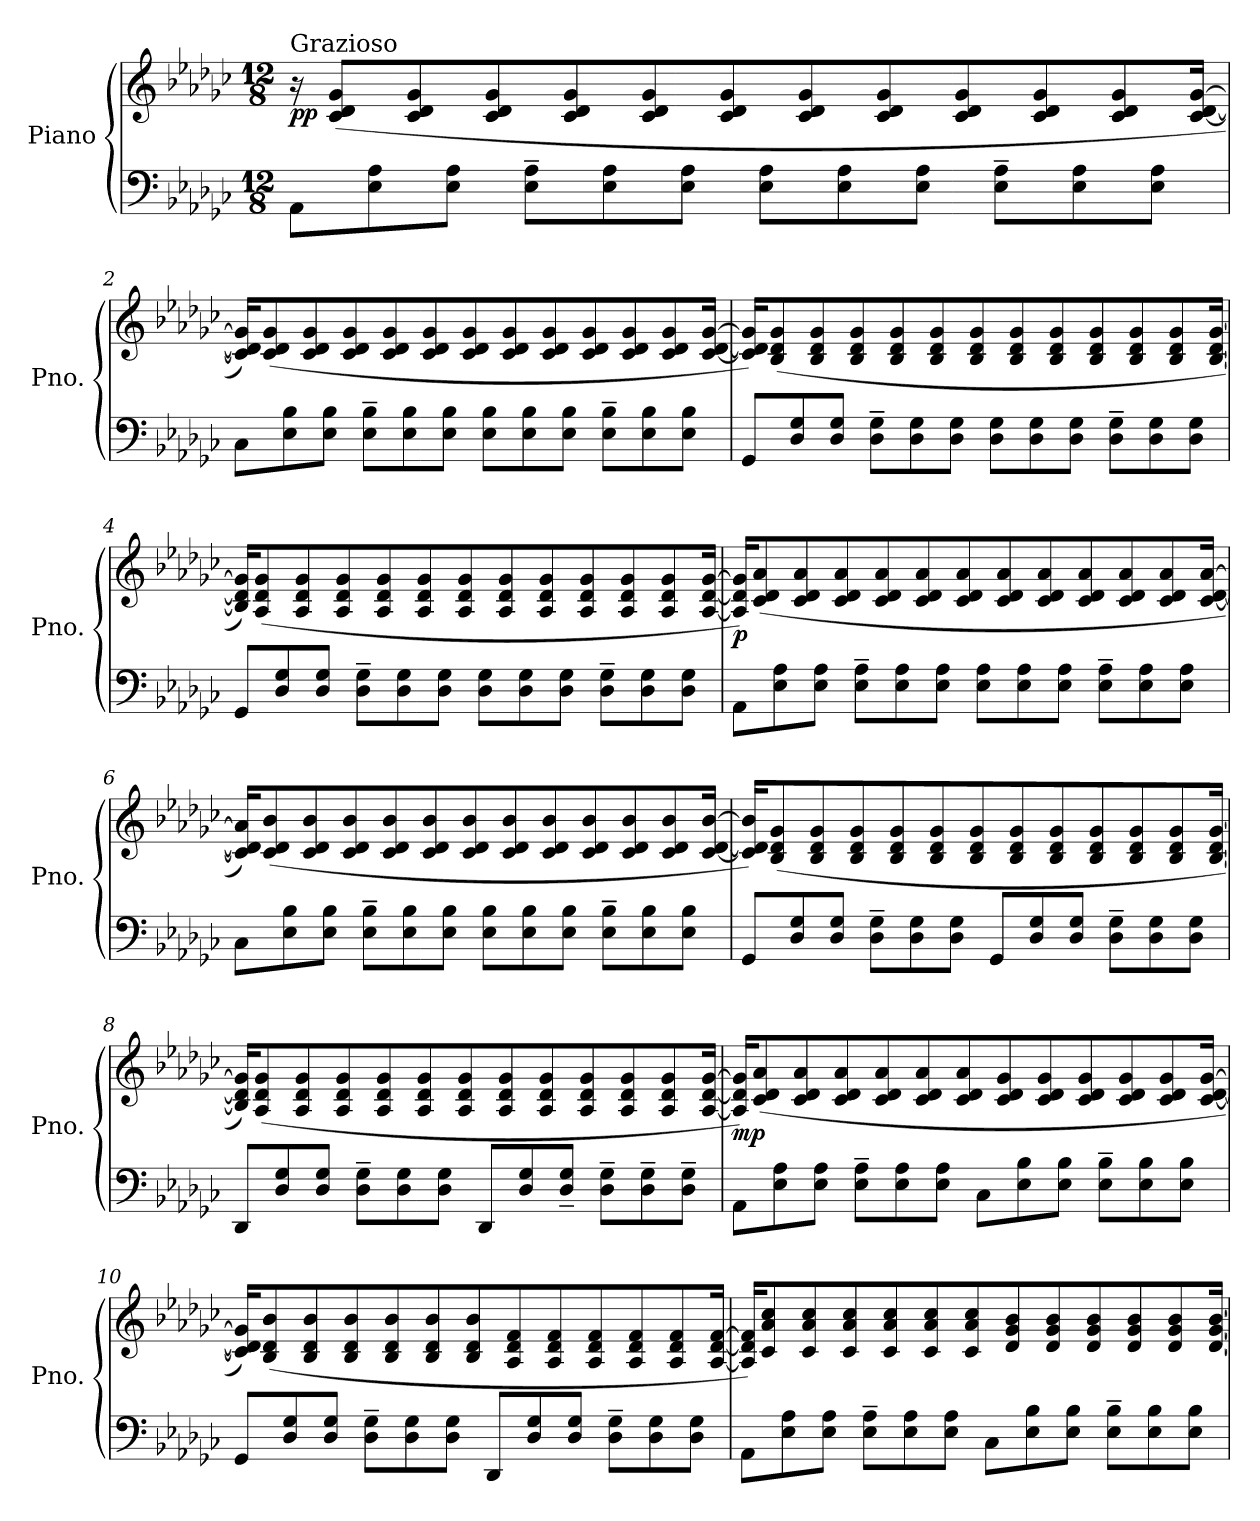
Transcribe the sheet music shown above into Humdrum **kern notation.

**kern	**kern	**dynam
*part1	*part1	*part1
*staff2	*staff1	*staff1/2
*I"Piano	*	*
*I'Pno.	*	*
*clefF4	*clefG2	*
*k[b-e-a-d-g-c-]	*k[b-e-a-d-g-c-]	*
*M12/8	*M12/8	*
*MM100	*MM100	*
=1	=1	=1
!	!LO:TX:a:t=Grazioso	!
!	!	!LO:DY:b
8AA-\L	16r	pp
.	(>8c-/ 8d-/ 8g-/L	.
8E-\ 8A-\	.	.
.	8c-/ 8d-/ 8g-/	.
8E-\ 8A-\J	.	.
.	8c-/ 8d-/ 8g-/	.
8E-\~ 8A-\~L	.	.
.	8c-/ 8d-/ 8g-/	.
8E-\ 8A-\	.	.
.	8c-/ 8d-/ 8g-/	.
8E-\ 8A-\J	.	.
.	8c-/ 8d-/ 8g-/	.
8E-\ 8A-\L	.	.
.	8c-/ 8d-/ 8g-/	.
8E-\ 8A-\	.	.
.	8c-/ 8d-/ 8g-/	.
8E-\ 8A-\J	.	.
.	8c-/ 8d-/ 8g-/	.
8E-\~ 8A-\~L	.	.
.	8c-/ 8d-/ 8g-/	.
8E-\ 8A-\	.	.
.	8c-/ 8d-/ 8g-/	.
8E-\ 8A-\J	.	.
.	[16c-/ [16d-/ [16g-/Jk	.
=2	=2	=2
8C-\L	16c-/] 16d-/] 16g-/]KL)	.
.	(>8c-/ 8d-/ 8g-/	.
8E-\ 8B-\	.	.
.	8c-/ 8d-/ 8g-/	.
8E-\ 8B-\J	.	.
.	8c-/ 8d-/ 8g-/	.
8E-\~ 8B-\~L	.	.
.	8c-/ 8d-/ 8g-/	.
8E-\ 8B-\	.	.
.	8c-/ 8d-/ 8g-/	.
8E-\ 8B-\J	.	.
.	8c-/ 8d-/ 8g-/	.
8E-\ 8B-\L	.	.
.	8c-/ 8d-/ 8g-/	.
8E-\ 8B-\	.	.
.	8c-/ 8d-/ 8g-/	.
8E-\ 8B-\J	.	.
.	8c-/ 8d-/ 8g-/	.
8E-\~ 8B-\~L	.	.
.	8c-/ 8d-/ 8g-/	.
8E-\ 8B-\	.	.
.	8c-/ 8d-/ 8g-/	.
8E-\ 8B-\J	.	.
.	[16c-/ [16d-/ [16g-/Jk	.
!!LO:LB:g=z
=3	=3	=3
8GG-/L	16c-/] 16d-/] 16g-/]KL)	.
.	(>8B-/ 8d-/ 8g-/	.
8D-/ 8G-/	.	.
.	8B-/ 8d-/ 8g-/	.
8D-/ 8G-/J	.	.
.	8B-/ 8d-/ 8g-/	.
8D-\~ 8G-\~L	.	.
.	8B-/ 8d-/ 8g-/	.
8D-\ 8G-\	.	.
.	8B-/ 8d-/ 8g-/	.
8D-\ 8G-\J	.	.
.	8B-/ 8d-/ 8g-/	.
8D-\ 8G-\L	.	.
.	8B-/ 8d-/ 8g-/	.
8D-\ 8G-\	.	.
.	8B-/ 8d-/ 8g-/	.
8D-\ 8G-\J	.	.
.	8B-/ 8d-/ 8g-/	.
8D-\~ 8G-\~L	.	.
.	8B-/ 8d-/ 8g-/	.
8D-\ 8G-\	.	.
.	8B-/ 8d-/ 8g-/	.
8D-\ 8G-\J	.	.
.	[16B-/ [16d-/ [16g-/Jk	.
=4	=4	=4
8GG-/L	16B-/] 16d-/] 16g-/]KL)	.
.	(>8A-/ 8d-/ 8g-/	.
8D-/ 8G-/	.	.
.	8A-/ 8d-/ 8g-/	.
8D-/ 8G-/J	.	.
.	8A-/ 8d-/ 8g-/	.
8D-\~ 8G-\~L	.	.
.	8A-/ 8d-/ 8g-/	.
8D-\ 8G-\	.	.
.	8A-/ 8d-/ 8g-/	.
8D-\ 8G-\J	.	.
.	8A-/ 8d-/ 8g-/	.
8D-\ 8G-\L	.	.
.	8A-/ 8d-/ 8g-/	.
8D-\ 8G-\	.	.
.	8A-/ 8d-/ 8g-/	.
8D-\ 8G-\J	.	.
.	8A-/ 8d-/ 8g-/	.
8D-\~ 8G-\~L	.	.
.	8A-/ 8d-/ 8g-/	.
8D-\ 8G-\	.	.
.	8A-/ 8d-/ 8g-/	.
8D-\ 8G-\J	.	.
.	[16A-/ [16d-/ [16g-/Jk	.
!!LO:LB:g=z
=5	=5	=5
!	!	!LO:DY:b
8AA-\L	16A-/] 16d-/] 16g-/]KL)	p
.	(>8c-/ 8d-/ 8a-/	.
8E-\ 8A-\	.	.
.	8c-/ 8d-/ 8a-/	.
8E-\ 8A-\J	.	.
.	8c-/ 8d-/ 8a-/	.
8E-\~ 8A-\~L	.	.
.	8c-/ 8d-/ 8a-/	.
8E-\ 8A-\	.	.
.	8c-/ 8d-/ 8a-/	.
8E-\ 8A-\J	.	.
.	8c-/ 8d-/ 8a-/	.
8E-\ 8A-\L	.	.
.	8c-/ 8d-/ 8a-/	.
8E-\ 8A-\	.	.
.	8c-/ 8d-/ 8a-/	.
8E-\ 8A-\J	.	.
.	8c-/ 8d-/ 8a-/	.
8E-\~ 8A-\~L	.	.
.	8c-/ 8d-/ 8a-/	.
8E-\ 8A-\	.	.
.	8c-/ 8d-/ 8a-/	.
8E-\ 8A-\J	.	.
.	[16c-/ [16d-/ [16a-/Jk	.
=6	=6	=6
8C-\L	16c-/] 16d-/] 16a-/]KL)	.
.	(>8c-/ 8d-/ 8b-/	.
8E-\ 8B-\	.	.
.	8c-/ 8d-/ 8b-/	.
8E-\ 8B-\J	.	.
.	8c-/ 8d-/ 8b-/	.
8E-\~ 8B-\~L	.	.
.	8c-/ 8d-/ 8b-/	.
8E-\ 8B-\	.	.
.	8c-/ 8d-/ 8b-/	.
8E-\ 8B-\J	.	.
.	8c-/ 8d-/ 8b-/	.
8E-\ 8B-\L	.	.
.	8c-/ 8d-/ 8b-/	.
8E-\ 8B-\	.	.
.	8c-/ 8d-/ 8b-/	.
8E-\ 8B-\J	.	.
.	8c-/ 8d-/ 8b-/	.
8E-\~ 8B-\~L	.	.
.	8c-/ 8d-/ 8b-/	.
8E-\ 8B-\	.	.
.	8c-/ 8d-/ 8b-/	.
8E-\ 8B-\J	.	.
.	[16c-/ [16d-/ [16b-/Jk	.
!!LO:LB:g=z
=7	=7	=7
8GG-/L	16c-/] 16d-/] 16b-/]KL)	.
.	(>8B-/ 8d-/ 8g-/	.
8D-/ 8G-/	.	.
.	8B-/ 8d-/ 8g-/	.
8D-/ 8G-/J	.	.
.	8B-/ 8d-/ 8g-/	.
8D-\~ 8G-\~L	.	.
.	8B-/ 8d-/ 8g-/	.
8D-\ 8G-\	.	.
.	8B-/ 8d-/ 8g-/	.
8D-\ 8G-\J	.	.
.	8B-/ 8d-/ 8g-/	.
8GG-/L	.	.
.	8B-/ 8d-/ 8g-/	.
8D-/ 8G-/	.	.
.	8B-/ 8d-/ 8g-/	.
8D-/ 8G-/J	.	.
.	8B-/ 8d-/ 8g-/	.
8D-\~ 8G-\~L	.	.
.	8B-/ 8d-/ 8g-/	.
8D-\ 8G-\	.	.
.	8B-/ 8d-/ 8g-/	.
8D-\ 8G-\J	.	.
.	[16B-/ [16d-/ [16g-/Jk	.
=8	=8	=8
8DD-/L	16B-/] 16d-/] 16g-/]KL)	.
.	(>8A-/ 8d-/ 8g-/	.
8D-/ 8G-/	.	.
.	8A-/ 8d-/ 8g-/	.
8D-/ 8G-/J	.	.
.	8A-/ 8d-/ 8g-/	.
8D-\~ 8G-\~L	.	.
.	8A-/ 8d-/ 8g-/	.
8D-\ 8G-\	.	.
.	8A-/ 8d-/ 8g-/	.
8D-\ 8G-\J	.	.
.	8A-/ 8d-/ 8g-/	.
8DD-/L	.	.
.	8A-/ 8d-/ 8g-/	.
8D-/ 8G-/	.	.
.	8A-/ 8d-/ 8g-/	.
8D-/~ 8G-/~J	.	.
.	8A-/ 8d-/ 8g-/	.
8D-\~ 8G-\~L	.	.
.	8A-/ 8d-/ 8g-/	.
8D-\~ 8G-\~	.	.
.	8A-/ 8d-/ 8g-/	.
8D-\~ 8G-\~J	.	.
.	[16A-/ [16d-/ [16g-/Jk	.
!!LO:LB:g=z
=9	=9	=9
!	!	!LO:DY:b
8AA-\L	16A-/] 16d-/] 16g-/]KL)	mp
.	(>8c-/ 8d-/ 8a-/	.
8E-\ 8A-\	.	.
.	8c-/ 8d-/ 8a-/	.
8E-\ 8A-\J	.	.
.	8c-/ 8d-/ 8a-/	.
8E-\~ 8A-\~L	.	.
.	8c-/ 8d-/ 8a-/	.
8E-\ 8A-\	.	.
.	8c-/ 8d-/ 8a-/	.
8E-\ 8A-\J	.	.
.	8c-/ 8d-/ 8a-/	.
8C-\L	.	.
.	8c-/ 8d-/ 8g-/	.
8E-\ 8B-\	.	.
.	8c-/ 8d-/ 8g-/	.
8E-\ 8B-\J	.	.
.	8c-/ 8d-/ 8g-/	.
8E-\~ 8B-\~L	.	.
.	8c-/ 8d-/ 8g-/	.
8E-\ 8B-\	.	.
.	8c-/ 8d-/ 8g-/	.
8E-\ 8B-\J	.	.
.	[16c-/ [16d-/ [16g-/Jk	.
=10	=10	=10
8GG-/L	16c-/] 16d-/] 16g-/]KL)	.
.	(>8B-/ 8d-/ 8b-/	.
8D-/ 8G-/	.	.
.	8B-/ 8d-/ 8b-/	.
8D-/ 8G-/J	.	.
.	8B-/ 8d-/ 8b-/	.
8D-\~ 8G-\~L	.	.
.	8B-/ 8d-/ 8b-/	.
8D-\ 8G-\	.	.
.	8B-/ 8d-/ 8b-/	.
8D-\ 8G-\J	.	.
.	8B-/ 8d-/ 8b-/	.
8DD-/L	.	.
.	8A-/ 8d-/ 8f/	.
8D-/ 8G-/	.	.
.	8A-/ 8d-/ 8f/	.
8D-/ 8G-/J	.	.
.	8A-/ 8d-/ 8f/	.
8D-\~ 8G-\~L	.	.
.	8A-/ 8d-/ 8f/	.
8D-\ 8G-\	.	.
.	8A-/ 8d-/ 8f/	.
8D-\ 8G-\J	.	.
.	[16A-/ [16d-/ [16f/Jk	.
!!LO:PB:g=z
=11	=11	=11
8AA-\L	16A-/] 16d-/] 16f/]KL)	.
.	8c-/ 8a-/ 8cc-/	.
8E-\ 8A-\	.	.
.	8c-/ 8a-/ 8cc-/	.
8E-\ 8A-\J	.	.
.	8c-/ 8a-/ 8cc-/	.
8E-\~ 8A-\~L	.	.
.	8c-/ 8a-/ 8cc-/	.
8E-\ 8A-\	.	.
.	8c-/ 8a-/ 8cc-/	.
8E-\ 8A-\J	.	.
.	8c-/ 8a-/ 8cc-/	.
8C-\L	.	.
.	8d-/ 8g-/ 8b-/	.
8E-\ 8B-\	.	.
.	8d-/ 8g-/ 8b-/	.
8E-\ 8B-\J	.	.
.	8d-/ 8g-/ 8b-/	.
8E-\~ 8B-\~L	.	.
.	8d-/ 8g-/ 8b-/	.
8E-\ 8B-\	.	.
.	8d-/ 8g-/ 8b-/	.
8E-\ 8B-\J	.	.
.	[16d-/ [16g-/ [16b-/Jk	.
=	=	=
*-	*-	*-
